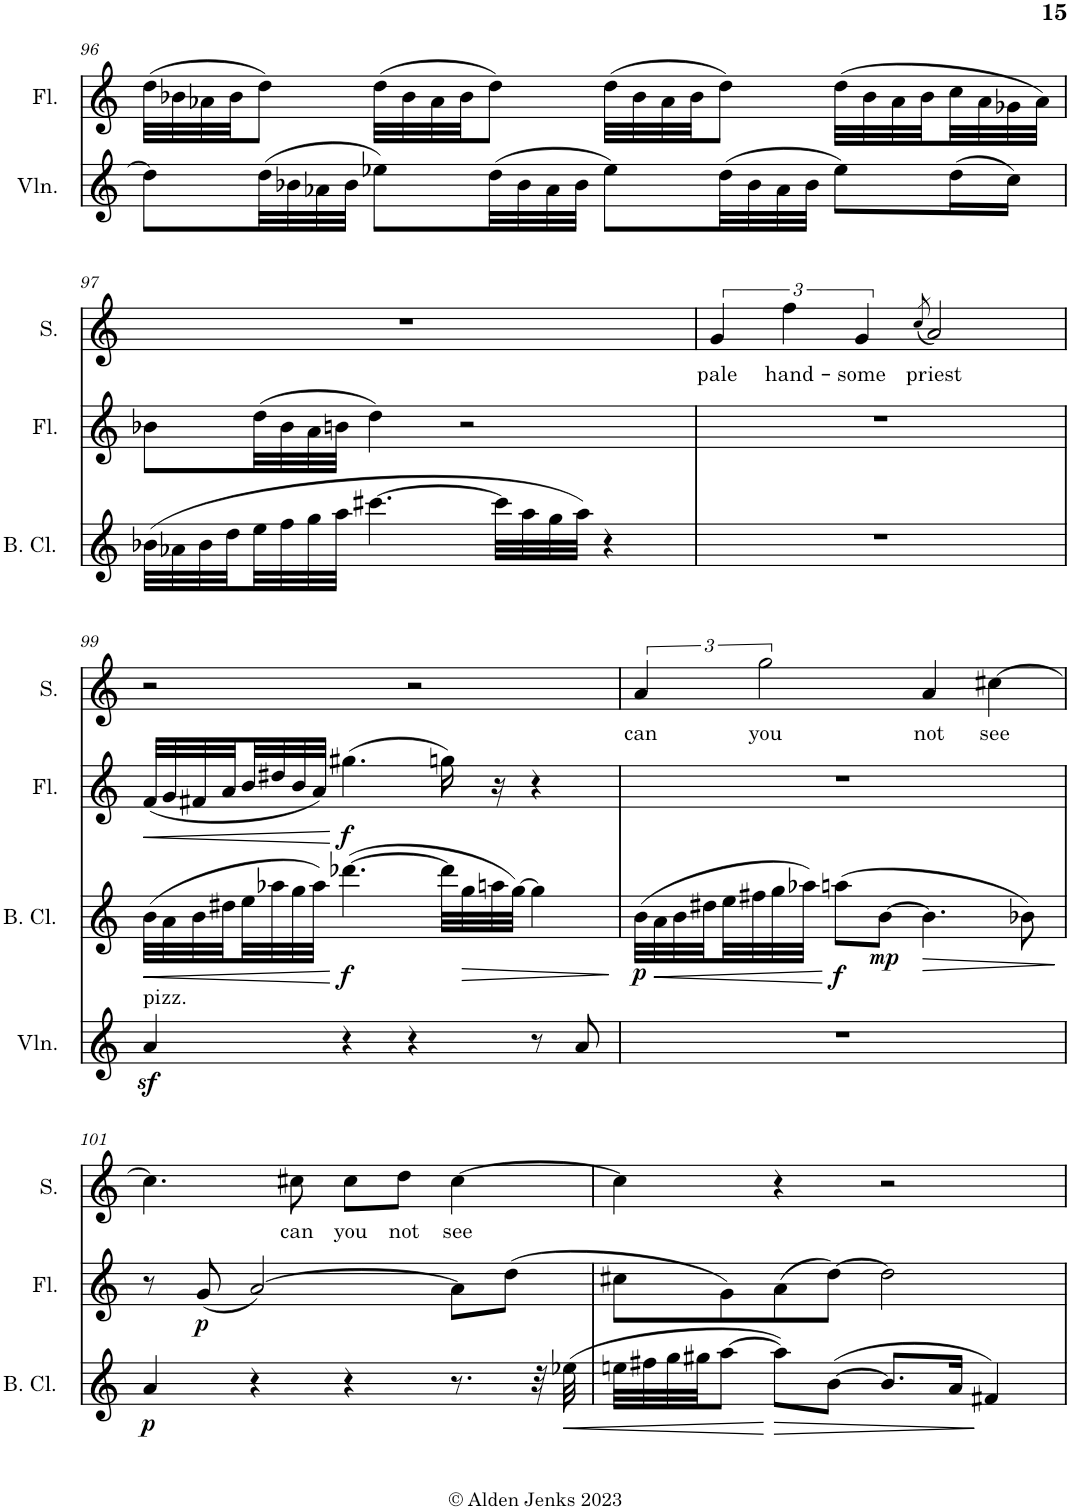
**kern	**kern	**dynam	**kern	**dynam	**kern	**text
*part4	*part3	*part3	*part2	*part2	*part1	*part1
*staff4	*staff3	*staff3	*staff2	*staff2	*staff1	*staff1
*I"Violin	*I"Bass Clarinet (Bb)	*	*I"Flute	*	*I"Soprano	*
*I'Vln.	*I'B. Cl.	*	*I'Fl.	*	*I'S.	*
!!LO:PB:g=z
*clefG2	*clefG2	*	*clefG2	*	*clefG2	*
*	*Trd8c14	*	*	*	*	*
*k[]	*k[]	*	*k[]	*	*k[]	*
*M4/4	*M4/4	*	*M4/4	*	*M4/4	*
=96	=96	=96	=96	=96	=96	=96
8dd\L]	1r	.	(32dd\LLL	.	1r	.
.	.	.	32b-X\	.	.	.
.	.	.	32a-X\	.	.	.
.	.	.	32b-\JJ	.	.	.
(32dd\LL	.	.	8dd\J)	.	.	.
32b-X\	.	.	.	.	.	.
32a-X\	.	.	.	.	.	.
32b-\JJJ	.	.	.	.	.	.
8ee-X\L)	.	.	(32dd\LLL	.	.	.
.	.	.	32b-\	.	.	.
.	.	.	32a-\	.	.	.
.	.	.	32b-\JJ	.	.	.
(32dd\LL	.	.	8dd\J)	.	.	.
32b-\	.	.	.	.	.	.
32a-\	.	.	.	.	.	.
32b-\JJJ	.	.	.	.	.	.
8ee-\L)	.	.	(32dd\LLL	.	.	.
.	.	.	32b-\	.	.	.
.	.	.	32a-\	.	.	.
.	.	.	32b-\JJ	.	.	.
(32dd\LL	.	.	8dd\J)	.	.	.
32b-\	.	.	.	.	.	.
32a-\	.	.	.	.	.	.
32b-\JJJ	.	.	.	.	.	.
8ee-\L)	.	.	(32dd\LLL	.	.	.
.	.	.	32b-\	.	.	.
.	.	.	32a-\	.	.	.
.	.	.	32b-\	.	.	.
(16dd\L	.	.	32cc\	.	.	.
.	.	.	32a-\	.	.	.
16cc\JJ)	.	.	32g-X\	.	.	.
.	.	.	32a-\JJJ)	.	.	.
!!LO:LB:g=z
=97	=97	=97	=97	=97	=97	=97
1r	(32b-X\LLL	.	8b-X\L	.	1r	.
.	32a-X\	.	.	.	.	.
.	32b-\	.	.	.	.	.
.	32dd\	.	.	.	.	.
.	32ee\	.	(32dd\LL	.	.	.
.	32ff\	.	32b-\	.	.	.
.	32gg\	.	32a\	.	.	.
.	32aa\JJJ	.	32bn\JJJ	.	.	.
.	[4.ccc#X\	.	4dd\)	.	.	.
.	.	.	2r	.	.	.
.	32ccc#\LLL]	.	.	.	.	.
.	32aa\	.	.	.	.	.
.	32gg\	.	.	.	.	.
.	32aa\JJJ)	.	.	.	.	.
.	4r	.	.	.	.	.
=98	=98	=98	=98	=98	=98	=98
!	!	!	!	!	!	!LO:LY:b
1r	1r	.	1r	.	6g/	pale
!	!	!	!	!	!	!LO:LY:b
.	.	.	.	.	6ff\	hand-
!	!	!	!	!	!	!LO:LY:b
.	.	.	.	.	6g/	-some
.	.	.	.	.	(8qcc/	.
!	!	!	!	!	!	!LO:LY:b
.	.	.	.	.	2a/)	priest
!!LO:LB:g=z
=99	=99	=99	=99	=99	=99	=99
!LO:TX:a:t=pizz.	!	!	!	!	!	!
!	!	!LO:HP:b	!	!LO:HP:b	!	!
4az</	(32b\LLL	<	(32f/LLL	<	2r	.
.	32a\	.	32g/	.	.	.
.	32b\	.	32f#X/	.	.	.
.	32dd#X\	.	32a/	.	.	.
.	32ee\	.	32b/	.	.	.
.	32aa-X\	.	32dd#X/	.	.	.
.	32gg\	.	32b/	.	.	.
.	32aa-\JJJ)	.	32a/JJJ)	.	.	.
!	!	!LO:DY:n=1:b	!	!LO:DY:n=1:b	!	!
4r	([4.ddd-X\	[ f	(4.gg#X\	[ f	.	.
4r	.	.	.	.	2r	.
.	32ddd-\LLL]	.	16ggn\)	.	.	.
!	!	!LO:HP:b	!	!	!	!
.	32gg\	>	.	.	.	.
.	32aan\	.	16r	.	.	.
.	[32gg\JJJ)	.	.	.	.	.
8r	4gg\]	.	4r	.	.	.
8a/	.	.	.	.	.	.
.	.	]	.	.	.	.
=100	=100	=100	=100	=100	=100	=100
!	!	!LO:DY:b	!	!	!	!LO:LY:b
1r	(32b\LLL	p	1r	.	6a/	can
!	!	!LO:HP:b	!	!	!	!
.	32a\	<	.	.	.	.
.	32b\	.	.	.	.	.
.	32dd#X\	.	.	.	.	.
.	32ee\	.	.	.	.	.
.	32ff#X\	.	.	.	.	.
!	!	!	!	!	!	!LO:LY:b
.	.	.	.	.	3gg\	you
.	32gg\	.	.	.	.	.
.	32aa-X\JJJ)	.	.	.	.	.
!	!	!LO:DY:n=1:b	!	!	!	!
.	(8aan\L	[ f	.	.	.	.
!	!	!LO:DY:n=2:b	!	!	!	!
.	[8b\J	mp	.	.	.	.
!	!	!LO:HP:b	!	!	!	!LO:LY:b
.	4.b\]	>	.	.	4a/	not
!	!	!	!	!	!	!LO:LY:b
.	.	.	.	.	[4cc#X\	see
.	8b-X\)	.	.	.	.	.
.	.	]	.	.	.	.
!!LO:LB:g=z
=101	=101	=101	=101	=101	=101	=101
!	!	!LO:DY:b	!	!	!	!
1r	4a/	p	8r	.	4.cc#\]	.
!	!	!	!	!LO:DY:b	!	!
.	.	.	(8g/	p	.	.
.	4r	.	[2a/)	.	.	.
!	!	!	!	!	!	!LO:LY:b
.	.	.	.	.	8cc#X\	can
!	!	!	!	!	!	!LO:LY:b
.	4r	.	.	.	8cc#\L	you
!	!	!	!	!	!	!LO:LY:b
.	.	.	.	.	8dd\J	not
!	!	!	!	!	!	!LO:LY:b
.	8.r	.	8a\L]	.	[4cc#\	see
.	.	.	(8dd\J	.	.	.
.	32r	.	.	.	.	.
!	!	!LO:HP:b	!	!	!	!
.	(32ee-X\	<	.	.	.	.
=102	=102	=102	=102	=102	=102	=102
1r	32een\LLL	.	8cc#X\L	.	4cc#\]	.
.	32ff#X\	.	.	.	.	.
.	32gg\	.	.	.	.	.
.	32gg#X\JJ	.	.	.	.	.
.	[8aa\J	.	8g\)	.	.	.
!	!	!LO:HP:n=1:b	!	!	!	!
.	8aa\L])	[ >	(8a\	.	4r	.
.	([8b\J	.	[8dd\J)	.	.	.
.	8.b/L]	.	2dd\]	.	2r	.
.	16a/Jk	.	.	.	.	.
.	4f#X/)	]	.	.	.	.
=	=	=	=	=	=	=
*-	*-	*-	*-	*-	*-	*-
